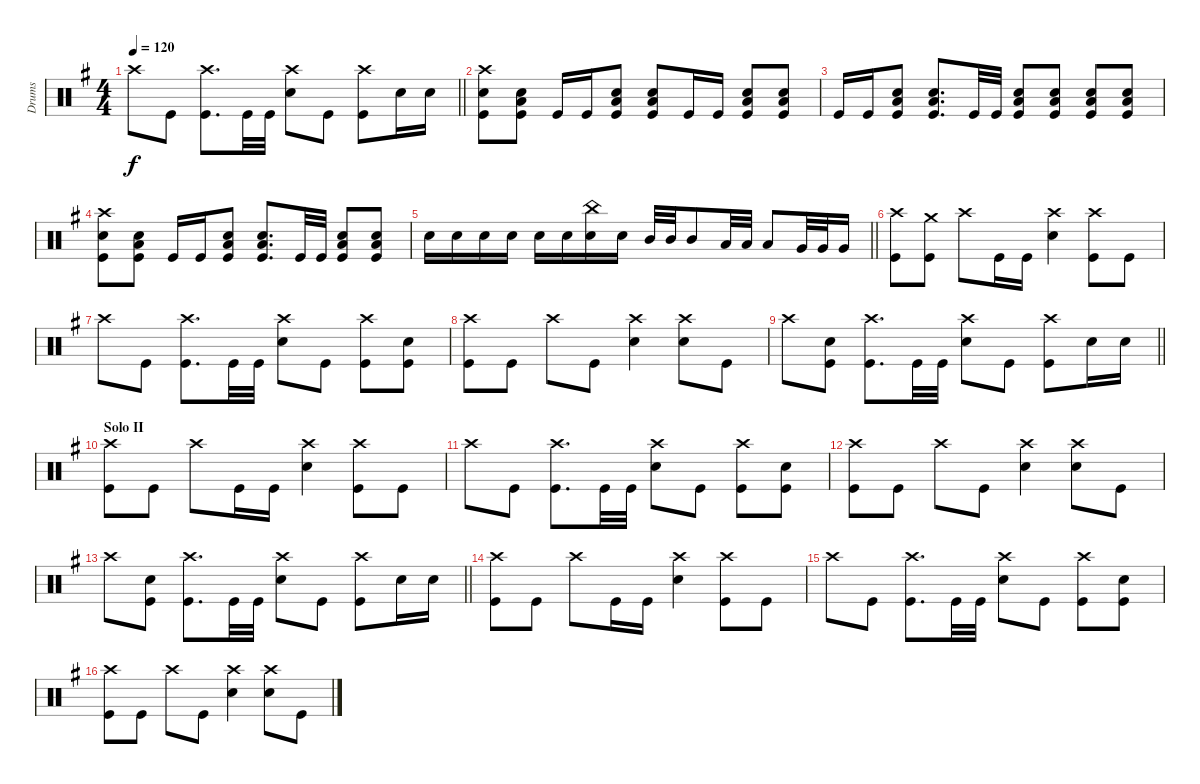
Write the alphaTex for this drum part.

\track ("Drums" "Drums") {instrument percussion}
\staff
\articulation defaults
\ts (4 4)
\tempo 120
\clef neutral
\barLineRight lightlight
\ks eminor "Crash high (hit)".8{dy f} "Kick (hit)".8
("Crash high (hit)" "Kick (hit)").8{d} "Kick (hit)".32 "Kick (hit)".32 ("Crash high (hit)" "Electric Snare (hit)").8 "Kick (hit)".8 ("Crash high (hit)" "Kick (hit)").8 "Electric Snare (hit)".16 "Electric Snare (hit)".16 |
("Crash high (hit)" "Electric Snare (hit)" "Kick (hit)").8 ("Low Floor Tom (hit)" "Electric Snare (hit)" "Kick (hit)").8 "Kick (hit)".16 "Kick (hit)".16 ("Low Floor Tom (hit)" "Electric Snare (hit)" "Kick (hit)").8 ("Low Floor Tom (hit)" "Electric Snare (hit)" "Kick (hit)").8 "Kick (hit)".16 "Kick (hit)".16 ("Low Floor Tom (hit)" "Electric Snare (hit)" "Kick (hit)").8 ("Low Floor Tom (hit)" "Electric Snare (hit)" "Kick (hit)").8 |
"Kick (hit)".16 "Kick (hit)".16 ("Low Floor Tom (hit)" "Electric Snare (hit)" "Kick (hit)").8 ("Low Floor Tom (hit)" "Electric Snare (hit)" "Kick (hit)").8{d} "Kick (hit)".32 "Kick (hit)".32 ("Low Floor Tom (hit)" "Electric Snare (hit)" "Kick (hit)").8 ("Low Floor Tom (hit)" "Electric Snare (hit)" "Kick (hit)").8 ("Low Floor Tom (hit)" "Electric Snare (hit)" "Kick (hit)").8 ("Low Floor Tom (hit)" "Electric Snare (hit)" "Kick (hit)").8 |
("Crash high (hit)" "Electric Snare (hit)" "Kick (hit)").8 ("Low Floor Tom (hit)" "Electric Snare (hit)" "Kick (hit)").8 "Kick (hit)".16 "Kick (hit)".16 ("Low Floor Tom (hit)" "Electric Snare (hit)" "Kick (hit)").8 ("Low Floor Tom (hit)" "Electric Snare (hit)" "Kick (hit)").8{d} "Kick (hit)".32 "Kick (hit)".32 ("Low Floor Tom (hit)" "Electric Snare (hit)" "Kick (hit)").8 ("Low Floor Tom (hit)" "Electric Snare (hit)" "Kick (hit)").8 |
\barLineRight lightlight "Electric Snare (hit)".16 "Electric Snare (hit)".16 "Electric Snare (hit)".16 "Electric Snare (hit)".16 "Electric Snare (hit)".16 "Electric Snare (hit)".16
("China (hit)" "Electric Snare (hit)").16 "Electric Snare (hit)".16 "Mid Tom (hit)".32 "Mid Tom (hit)".32 "Mid Tom (hit)".8 "Low Tom (hit)".32 "Low Tom (hit)".32 "Low Tom (hit)".8 "Very Low Tom (hit)".32 "Very Low Tom (hit)".32 "Very Low Tom (hit)".16 |
("Crash high (hit)" "Kick (hit)").8 ("Crash medium (hit)" "Kick (hit)").8 "Crash high (hit)".8 "Kick (hit)".16 "Kick (hit)".16 ("Crash high (hit)" "Electric Snare (hit)").4 ("Crash high (hit)" "Kick (hit)").8 "Kick (hit)".8 |
"Crash high (hit)".8 "Kick (hit)".8 ("Crash high (hit)" "Kick (hit)").8{d} "Kick (hit)".32 "Kick (hit)".32 ("Crash high (hit)" "Electric Snare (hit)").8 "Kick (hit)".8 ("Crash high (hit)" "Kick (hit)").8 ("Electric Snare (hit)" "Kick (hit)").8 |
("Crash high (hit)" "Kick (hit)").8 "Kick (hit)".8 "Crash high (hit)".8 "Kick (hit)".8 ("Crash high (hit)" "Electric Snare (hit)").4 ("Crash high (hit)" "Electric Snare (hit)").8 "Kick (hit)".8 |
\barLineRight lightlight "Crash high (hit)".8
("Electric Snare (hit)" "Kick (hit)").8 ("Crash high (hit)" "Kick (hit)").8{d} "Kick (hit)".32 "Kick (hit)".32 ("Crash high (hit)" "Electric Snare (hit)").8 "Kick (hit)".8 ("Crash high (hit)" "Kick (hit)").8 "Electric Snare (hit)".16 "Electric Snare (hit)".16 |
\section ("" "Solo II")
("Crash high (hit)" "Kick (hit)").8 "Kick (hit)".8 "Crash high (hit)".8 "Kick (hit)".16 "Kick (hit)".16 ("Crash high (hit)" "Electric Snare (hit)").4 ("Crash high (hit)" "Kick (hit)").8 "Kick (hit)".8 |
"Crash high (hit)".8 "Kick (hit)".8 ("Crash high (hit)" "Kick (hit)").8{d} "Kick (hit)".32 "Kick (hit)".32 ("Crash high (hit)" "Electric Snare (hit)").8 "Kick (hit)".8 ("Crash high (hit)" "Kick (hit)").8 ("Electric Snare (hit)" "Kick (hit)").8 |
("Crash high (hit)" "Kick (hit)").8 "Kick (hit)".8 "Crash high (hit)".8 "Kick (hit)".8 ("Crash high (hit)" "Electric Snare (hit)").4 ("Crash high (hit)" "Electric Snare (hit)").8 "Kick (hit)".8 |
\barLineRight lightlight "Crash high (hit)".8
("Electric Snare (hit)" "Kick (hit)").8 ("Crash high (hit)" "Kick (hit)").8{d} "Kick (hit)".32 "Kick (hit)".32 ("Crash high (hit)" "Electric Snare (hit)").8 "Kick (hit)".8 ("Crash high (hit)" "Kick (hit)").8 "Electric Snare (hit)".16 "Electric Snare (hit)".16 |
("Crash high (hit)" "Kick (hit)").8 "Kick (hit)".8 "Crash high (hit)".8 "Kick (hit)".16 "Kick (hit)".16 ("Crash high (hit)" "Electric Snare (hit)").4 ("Crash high (hit)" "Kick (hit)").8 "Kick (hit)".8 |
"Crash high (hit)".8 "Kick (hit)".8 ("Crash high (hit)" "Kick (hit)").8{d} "Kick (hit)".32 "Kick (hit)".32 ("Crash high (hit)" "Electric Snare (hit)").8 "Kick (hit)".8 ("Crash high (hit)" "Kick (hit)").8 ("Electric Snare (hit)" "Kick (hit)").8 |
("Crash high (hit)" "Kick (hit)").8 "Kick (hit)".8 "Crash high (hit)".8 "Kick (hit)".8 ("Crash high (hit)" "Electric Snare (hit)").4 ("Crash high (hit)" "Electric Snare (hit)").8 "Kick (hit)".8
